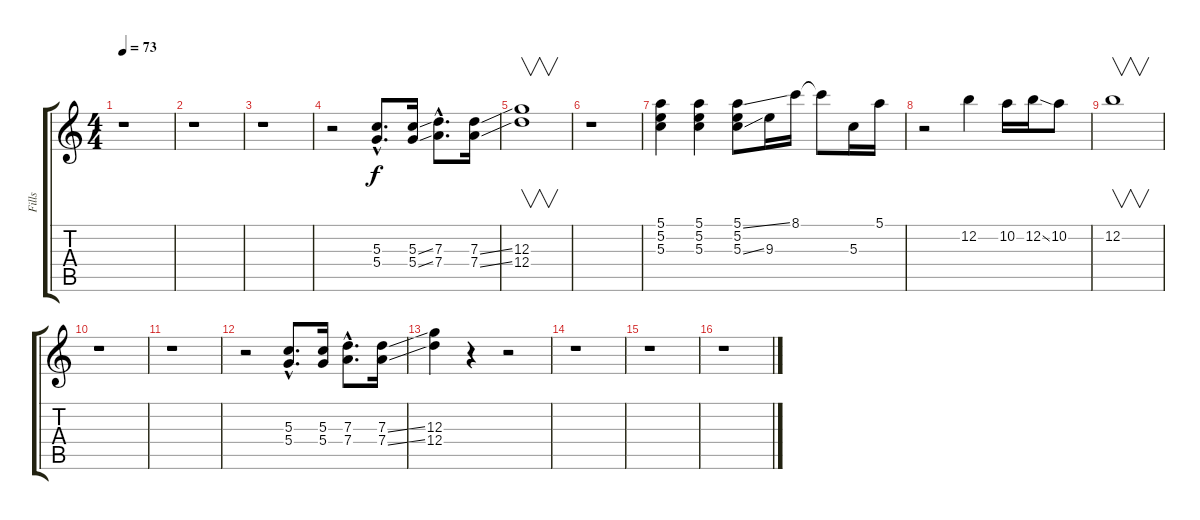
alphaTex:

\track ("Fills" "Fills") {instrument distortionguitar}
\staff {score tabs}
\tuning (E4 B3 G3 D3 A2 E2) {hide}
\ts (4 4)
\tempo 73
\clef g2
\ks c
r.1{dy f} |
r.1 |
r.1 |
r.2 (5.3{hac} 5.4{hac}).8{d} (5.3{ss} 5.4{ss}).16 (7.3{hac} 7.4{hac}).8{d} (7.3{ss} 7.4{ss}).16 |
(12.3 12.4).1{v} |
r.1 |
(5.1 5.2 5.3).4 (5.1 5.2 5.3).4 (5.1{ss} 5.2 5.3{ss}).8 9.3.16 8.1.16 8.1{t}.8 5.3.16 5.1.16 |
r.2 12.2.4 10.2.16 12.2{ss}.16 10.2.8 |
12.2.1{v} |
r.1 |
r.1 |
r.2 (5.3{hac} 5.4{hac}).8{d} (5.3 5.4).16 (7.3{hac} 7.4{hac}).8{d} (7.3{ss} 7.4{ss}).16 |
(12.3 12.4).4 r.4 r.2 |
r.1 |
r.1 |
r.1
